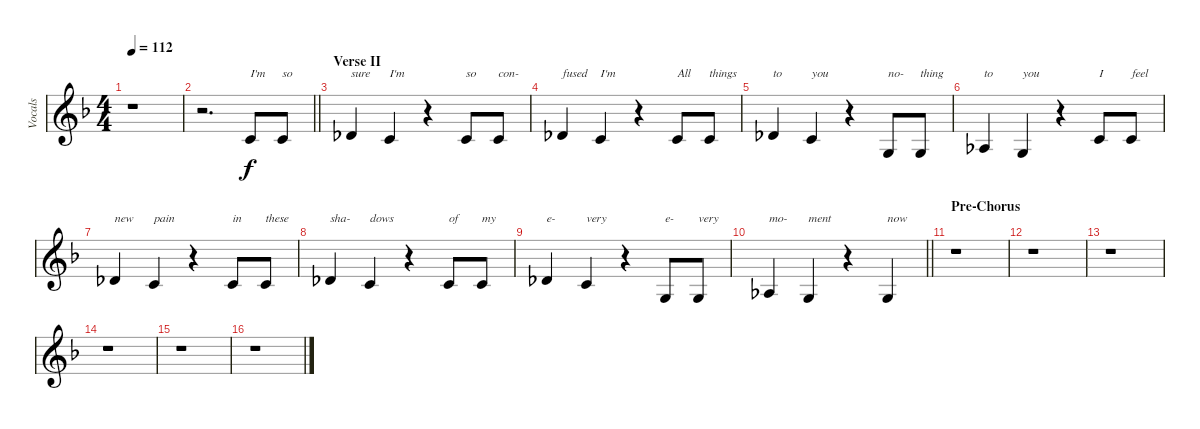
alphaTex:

\track ("Vocals" "Vocals") {instrument choiraahs}
\staff {score}
\tuning (C4 G3 Eb3 Bb2 F2 C2) {hide}
\ts (4 4)
\tempo 112
\clef g2
\ks f
r.1{dy f} |
\barLineRight lightlight
r.2{d} 5.2.8{txt "I'm"} 5.2.8{txt "so"} |
\section ("" "Verse II")
6.2.4{txt "sure"} 5.2.4{txt "I'm"} r.4 5.2.8{txt "so"} 5.2.8{txt "con-"} |
6.2.4{txt "fused"} 5.2.4{txt "I'm"} r.4 5.2.8{txt "All"} 5.2.8{txt "things"} |
6.2.4{txt "to"} 5.2.4{txt "you"} r.4 4.3.8{txt "no-"} 4.3.8{txt "thing"} |
5.3.4{txt "to"} 4.3.4{txt "you"} r.4 5.2.8{txt "I"} 5.2.8{txt "feel"} |
6.2.4{txt "new"} 5.2.4{txt "pain"} r.4 5.2.8{txt "in"} 5.2.8{txt "these"} |
6.2.4{txt "sha-"} 5.2.4{txt "dows"} r.4 5.2.8{txt "of"} 5.2.8{txt "my"} |
6.2.4{txt "e-"} 5.2.4{txt "very"} r.4 4.3.8{txt "e-"} 4.3.8{txt "very"} |
\barLineRight lightlight
5.3.4{txt "mo-"} 4.3.4{txt "ment"} r.4 4.3.4{txt "now"} |
\section ("" "Pre-Chorus")
r.1 |
r.1 |
r.1 |
r.1 |
r.1 |
r.1
